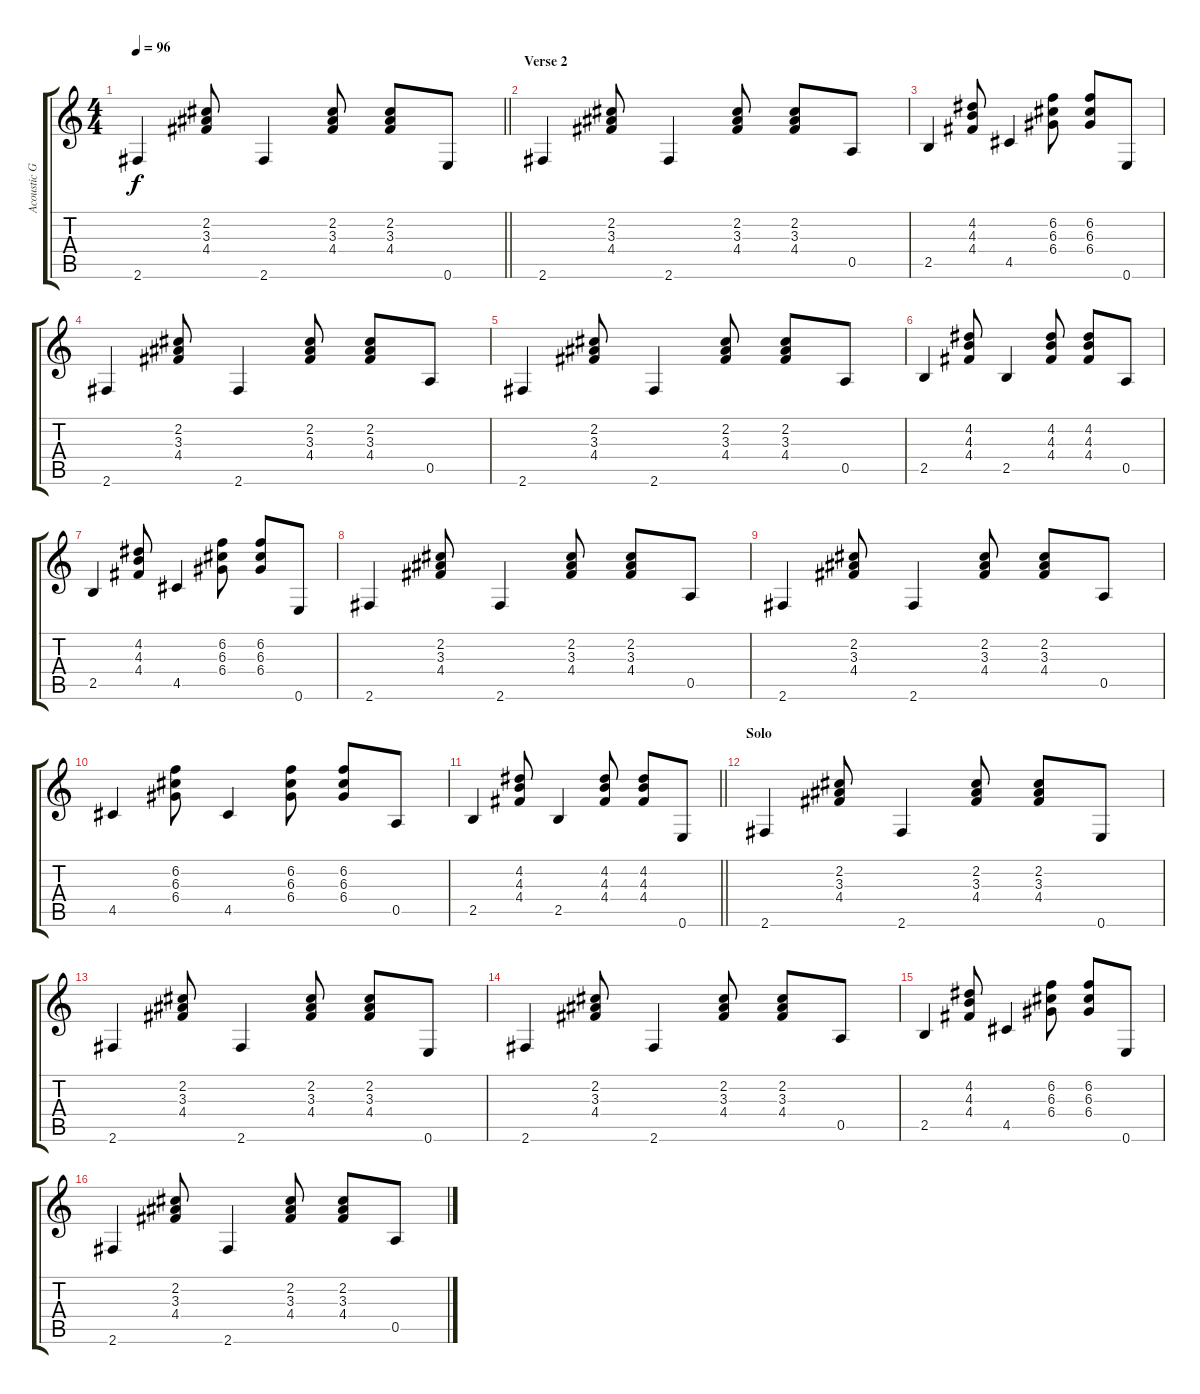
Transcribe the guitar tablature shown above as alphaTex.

\track ("Acoustic Guitar" "Acoustic G") {instrument acousticguitarsteel}
\staff {score tabs}
\tuning (E4 B3 G3 D3 A2 E2) {hide}
\ts (4 4)
\tempo 96
\clef g2
\barLineRight lightlight
\ks c
2.6.4{dy f} (2.2 3.3 4.4).8 2.6.4 (2.2 3.3 4.4).8 (2.2 3.3 4.4).8 0.6.8 |
\section ("" "Verse 2")
2.6.4 (2.2 3.3 4.4).8 2.6.4 (2.2 3.3 4.4).8 (2.2 3.3 4.4).8 0.5.8 |
2.5.4 (4.2 4.3 4.4).8 4.5.4 (6.2 6.3 6.4).8 (6.2 6.3 6.4).8 0.6.8 |
2.6.4 (2.2 3.3 4.4).8 2.6.4 (2.2 3.3 4.4).8 (2.2 3.3 4.4).8 0.5.8 |
2.6.4 (2.2 3.3 4.4).8 2.6.4 (2.2 3.3 4.4).8 (2.2 3.3 4.4).8 0.5.8 |
2.5.4 (4.2 4.3 4.4).8 2.5.4 (4.2 4.3 4.4).8 (4.2 4.3 4.4).8 0.5.8 |
2.5.4 (4.2 4.3 4.4).8 4.5.4 (6.2 6.3 6.4).8 (6.2 6.3 6.4).8 0.6.8 |
2.6.4 (2.2 3.3 4.4).8 2.6.4 (2.2 3.3 4.4).8 (2.2 3.3 4.4).8 0.5.8 |
2.6.4 (2.2 3.3 4.4).8 2.6.4 (2.2 3.3 4.4).8 (2.2 3.3 4.4).8 0.5.8 |
4.5.4 (6.2 6.3 6.4).8 4.5.4 (6.2 6.3 6.4).8 (6.2 6.3 6.4).8 0.5.8 |
\barLineRight lightlight
2.5.4 (4.2 4.3 4.4).8 2.5.4 (4.2 4.3 4.4).8 (4.2 4.3 4.4).8 0.6.8 |
\section ("" "Solo")
2.6.4 (2.2 3.3 4.4).8 2.6.4 (2.2 3.3 4.4).8 (2.2 3.3 4.4).8 0.6.8 |
2.6.4 (2.2 3.3 4.4).8 2.6.4 (2.2 3.3 4.4).8 (2.2 3.3 4.4).8 0.6.8 |
2.6.4 (2.2 3.3 4.4).8 2.6.4 (2.2 3.3 4.4).8 (2.2 3.3 4.4).8 0.5.8 |
2.5.4 (4.2 4.3 4.4).8 4.5.4 (6.2 6.3 6.4).8 (6.2 6.3 6.4).8 0.6.8 |
2.6.4 (2.2 3.3 4.4).8 2.6.4 (2.2 3.3 4.4).8 (2.2 3.3 4.4).8 0.5.8
